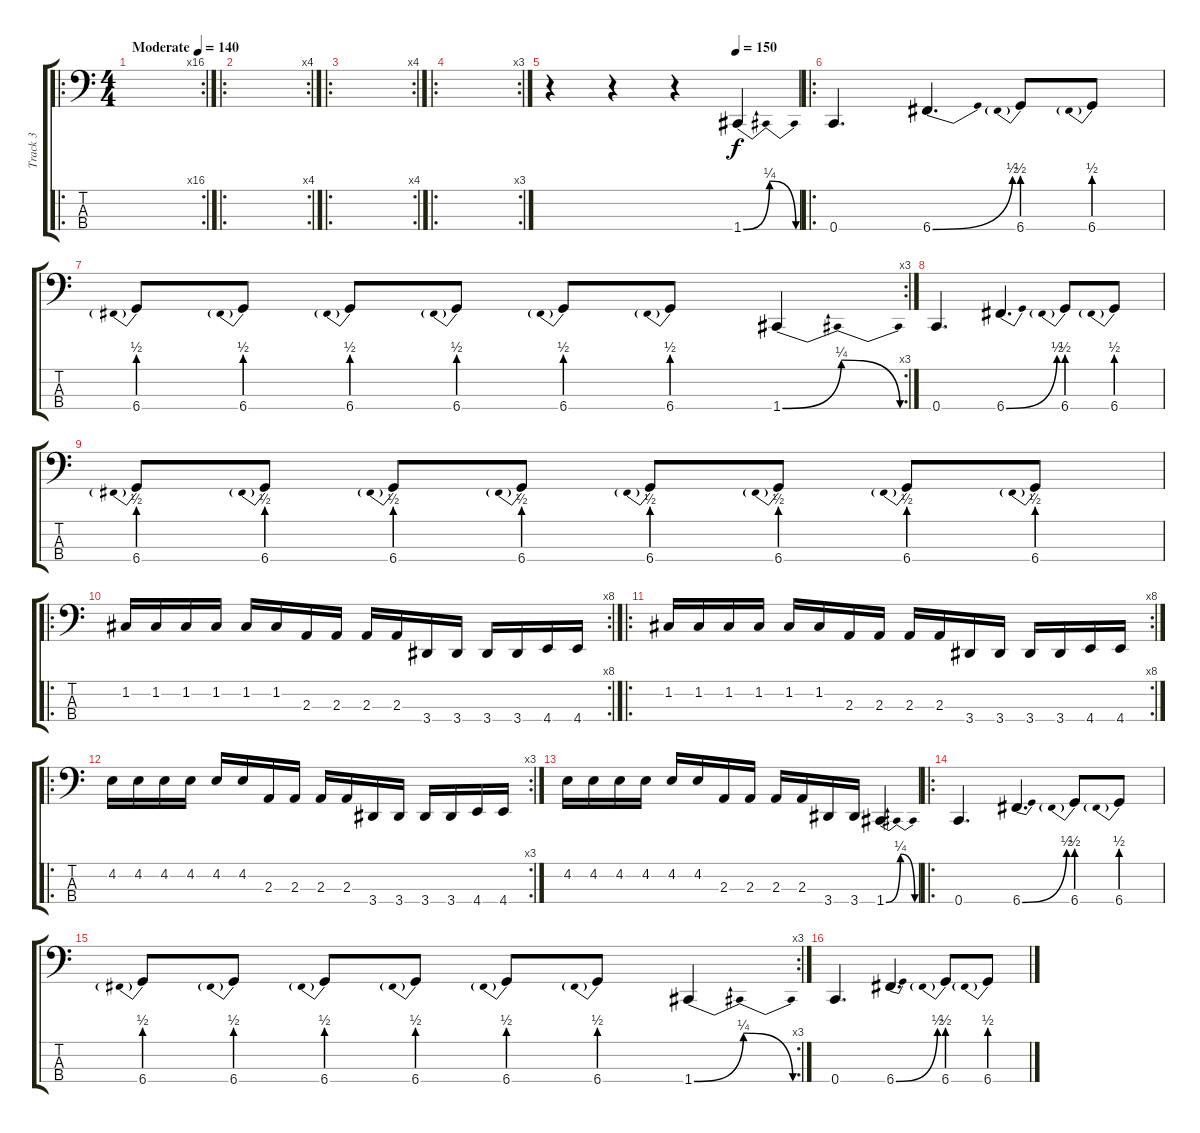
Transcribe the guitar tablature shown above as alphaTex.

\track ("Track 3" "Track 3") {instrument electricbasspick}
\staff {score tabs}
\tuning (G2 C2 G1 C1) {hide}
\ro
\rc 16
\ts (4 4)
\tempo (140 "Moderate")
\clef f4
\ks c
|
\ro
\rc 4
|
\ro
\rc 4
|
\ro
\rc 3
|
\tempo (150 0.75)
r.4 r.4 r.4 1.4{be (bendrelease 0 0 30 1 30 1 60 0)}.4 |
\ro
0.4.4{d} 6.4{be (bend 0 0 60 2)}.4{d} 6.4{be (prebend 0 2 60 2)}.8 6.4{be (prebend 0 2 60 2)}.8 |
\rc 3
6.4{be (prebend 0 2 60 2)}.8 6.4{be (prebend 0 2 60 2)}.8 6.4{be (prebend 0 2 60 2)}.8 6.4{be (prebend 0 2 60 2)}.8 6.4{be (prebend 0 2 60 2)}.8 6.4{be (prebend 0 2 60 2)}.8 1.4{be (bendrelease 0 0 30 1 30 1 60 0)}.4 |
0.4.4{d} 6.4{be (bend 0 0 60 2)}.4{d} 6.4{be (prebend 0 2 60 2)}.8 6.4{be (prebend 0 2 60 2)}.8 |
6.4{be (prebend 0 2 60 2)}.8 6.4{be (prebend 0 2 60 2)}.8 6.4{be (prebend 0 2 60 2)}.8 6.4{be (prebend 0 2 60 2)}.8 6.4{be (prebend 0 2 60 2)}.8 6.4{be (prebend 0 2 60 2)}.8 6.4{be (prebend 0 2 60 2)}.8 6.4{be (prebend 0 2 60 2)}.8 |
\ro
\rc 8
1.2.16 1.2.16 1.2.16 1.2.16 1.2.16 1.2.16 2.3.16 2.3.16 2.3.16 2.3.16 3.4.16 3.4.16 3.4.16 3.4.16 4.4.16 4.4.16 |
\ro
\rc 8
1.2.16 1.2.16 1.2.16 1.2.16 1.2.16 1.2.16 2.3.16 2.3.16 2.3.16 2.3.16 3.4.16 3.4.16 3.4.16 3.4.16 4.4.16 4.4.16 |
\ro
\rc 3
4.2.16 4.2.16 4.2.16 4.2.16 4.2.16 4.2.16 2.3.16 2.3.16 2.3.16 2.3.16 3.4.16 3.4.16 3.4.16 3.4.16 4.4.16 4.4.16 |
4.2.16 4.2.16 4.2.16 4.2.16 4.2.16 4.2.16 2.3.16 2.3.16 2.3.16 2.3.16 3.4.16 3.4.16 1.4{be (bendrelease 0 0 30 1 30 1 60 0)}.4 |
\ro
0.4.4{d} 6.4{be (bend 0 0 60 2)}.4{d} 6.4{be (prebend 0 2 60 2)}.8 6.4{be (prebend 0 2 60 2)}.8 |
\rc 3
6.4{be (prebend 0 2 60 2)}.8 6.4{be (prebend 0 2 60 2)}.8 6.4{be (prebend 0 2 60 2)}.8 6.4{be (prebend 0 2 60 2)}.8 6.4{be (prebend 0 2 60 2)}.8 6.4{be (prebend 0 2 60 2)}.8 1.4{be (bendrelease 0 0 30 1 30 1 60 0)}.4 |
0.4.4{d} 6.4{be (bend 0 0 60 2)}.4{d} 6.4{be (prebend 0 2 60 2)}.8 6.4{be (prebend 0 2 60 2)}.8
